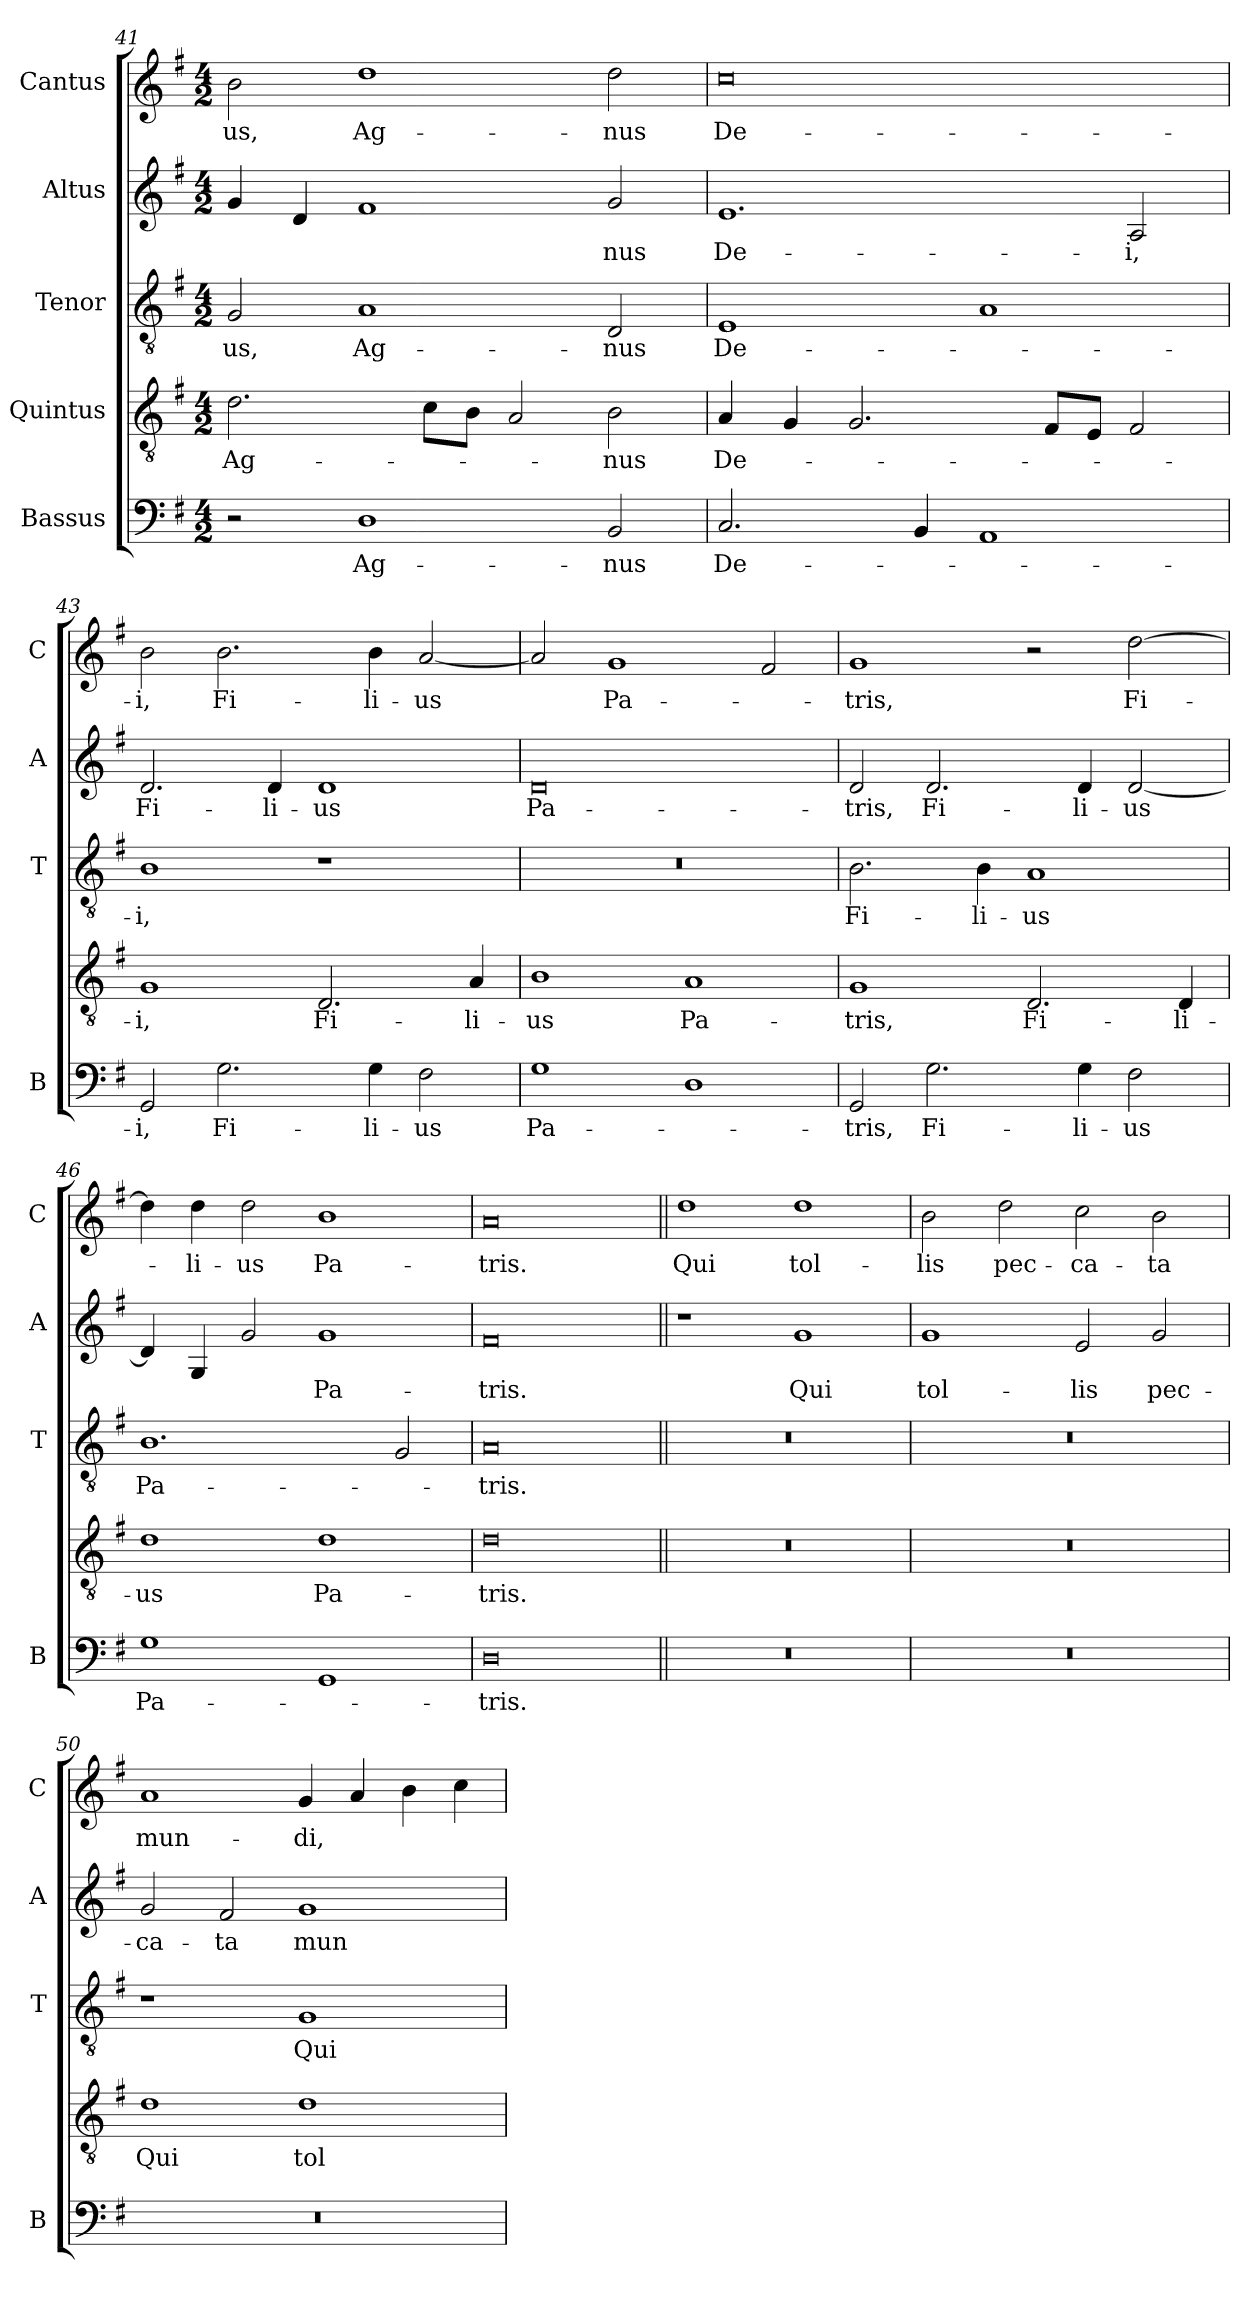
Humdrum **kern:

**kern	**text	**kern	**text	**kern	**text	**kern	**text	**kern	**text
*part5	*part5	*part4	*part4	*part3	*part3	*part2	*part2	*part1	*part1
*staff5	*staff5	*staff4	*staff4	*staff3	*staff3	*staff2	*staff2	*staff1	*staff1
*I"Bassus	*	*I"Quintus	*	*I"Tenor	*	*I"Altus	*	*I"Cantus	*
*I'B	*	*	*	*I'T	*	*I'A	*	*I'C	*
*clefF4	*	*clefGv2	*	*clefGv2	*	*clefG2	*	*clefG2	*
*k[f#]	*	*k[f#]	*	*k[f#]	*	*k[f#]	*	*k[f#]	*
*G:	*	*G:	*	*G:	*	*G:	*	*G:	*
*M4/2	*	*M4/2	*	*M4/2	*	*M4/2	*	*M4/2	*
=41	=41	=41	=41	=41	=41	=41	=41	=41	=41
!	!	!	!LO:LY:b	!	!LO:LY:b	!	!	!	!LO:LY:b
2r	.	2.d\	Ag-	2G/	-us,	4g/	.	2b\	-us,
.	.	.	.	.	.	4d/	.	.	.
!	!LO:LY:b	!	!	!	!LO:LY:b	!	!	!	!LO:LY:b
1D	Ag-	.	.	1A	Ag-	1f#	.	1dd	Ag-
.	.	8c\L	.	.	.	.	.	.	.
.	.	8B\J	.	.	.	.	.	.	.
.	.	2A/	.	.	.	.	.	.	.
!	!LO:LY:b	!	!LO:LY:b	!	!LO:LY:b	!	!LO:LY:b	!	!LO:LY:b
2BB/	-nus	2B\	-nus	2D/	-nus	2g/	-nus	2dd\	-nus
=42	=42	=42	=42	=42	=42	=42	=42	=42	=42
!	!LO:LY:b	!	!LO:LY:b	!	!LO:LY:b	!	!LO:LY:b	!	!LO:LY:b
2.C/	De-	4A/	De-	1E	De-	1.e	De-	0cc	De-
.	.	4G/	.	.	.	.	.	.	.
.	.	2.G/	.	.	.	.	.	.	.
4BB/	.	.	.	.	.	.	.	.	.
1AA	.	.	.	1A	.	.	.	.	.
.	.	8F#/L	.	.	.	.	.	.	.
.	.	8E/J	.	.	.	.	.	.	.
!	!	!	!	!	!	!	!LO:LY:b	!	!
.	.	2F#/	.	.	.	2A/	-i,	.	.
=43	=43	=43	=43	=43	=43	=43	=43	=43	=43
!	!LO:LY:b	!	!LO:LY:b	!	!LO:LY:b	!	!LO:LY:b	!	!LO:LY:b
2GG/	-i,	1G	-i,	1B	-i,	2.d/	Fi-	2b\	-i,
!	!LO:LY:b	!	!	!	!	!	!	!	!LO:LY:b
2.G\	Fi-	.	.	.	.	.	.	2.b\	Fi-
!	!	!	!	!	!	!	!LO:LY:b	!	!
.	.	.	.	.	.	4d/	-li-	.	.
!	!	!	!LO:LY:b	!	!	!	!LO:LY:b	!	!
.	.	2.D/	Fi-	1r	.	1d	-us	.	.
!	!LO:LY:b	!	!	!	!	!	!	!	!LO:LY:b
4G\	-li-	.	.	.	.	.	.	4b\	-li-
!	!LO:LY:b	!	!	!	!	!	!	!	!LO:LY:b
2F#\	-us	.	.	.	.	.	.	[2a/	-us
!	!	!	!LO:LY:b	!	!	!	!	!	!
.	.	4A/	-li-	.	.	.	.	.	.
!!LO:LB:g=z
=44	=44	=44	=44	=44	=44	=44	=44	=44	=44
!	!LO:LY:b	!	!LO:LY:b	!	!	!	!LO:LY:b	!	!
1G	Pa-	1B	-us	0r	.	0d	Pa-	2a/]	.
!	!	!	!	!	!	!	!	!	!LO:LY:b
.	.	.	.	.	.	.	.	1g	Pa-
!	!	!	!LO:LY:b	!	!	!	!	!	!
1D	.	1A	Pa-	.	.	.	.	.	.
.	.	.	.	.	.	.	.	2f#/	.
=45	=45	=45	=45	=45	=45	=45	=45	=45	=45
!	!LO:LY:b	!	!LO:LY:b	!	!LO:LY:b	!	!LO:LY:b	!	!LO:LY:b
2GG/	-tris,	1G	-tris,	2.B\	Fi-	2d/	-tris,	1g	-tris,
!	!LO:LY:b	!	!	!	!	!	!LO:LY:b	!	!
2.G\	Fi-	.	.	.	.	2.d/	Fi-	.	.
!	!	!	!	!	!LO:LY:b	!	!	!	!
.	.	.	.	4B\	-li-	.	.	.	.
!	!	!	!LO:LY:b	!	!LO:LY:b	!	!	!	!
.	.	2.D/	Fi-	1A	-us	.	.	2r	.
!	!LO:LY:b	!	!	!	!	!	!LO:LY:b	!	!
4G\	-li-	.	.	.	.	4d/	-li-	.	.
!	!LO:LY:b	!	!	!	!	!	!LO:LY:b	!	!LO:LY:b
2F#\	-us	.	.	.	.	[2d/	-us	[2dd\	Fi-
!	!	!	!LO:LY:b	!	!	!	!	!	!
.	.	4D/	-li-	.	.	.	.	.	.
=46	=46	=46	=46	=46	=46	=46	=46	=46	=46
!	!LO:LY:b	!	!LO:LY:b	!	!LO:LY:b	!	!	!	!
1G	Pa-	1d	-us	1.B	Pa-	4d/]	.	4dd\]	.
!	!	!	!	!	!	!	!	!	!LO:LY:b
.	.	.	.	.	.	4G/	.	4dd\	-li-
!	!	!	!	!	!	!	!	!	!LO:LY:b
.	.	.	.	.	.	2g/	.	2dd\	-us
!	!	!	!LO:LY:b	!	!	!	!LO:LY:b	!	!LO:LY:b
1GG	.	1d	Pa-	.	.	1g	Pa-	1b	Pa-
.	.	.	.	2G/	.	.	.	.	.
=47	=47	=47	=47	=47	=47	=47	=47	=47	=47
!	!LO:LY:b	!	!LO:LY:b	!	!LO:LY:b	!	!LO:LY:b	!	!LO:LY:b
0D	-tris.	0d	-tris.	0A	-tris.	0f#	-tris.	0a	-tris.
=48||	=48||	=48||	=48||	=48||	=48||	=48||	=48||	=48||	=48||
!	!	!	!	!	!	!	!	!	!LO:LY:b
0r	.	0r	.	0r	.	1r	.	1dd	Qui
!	!	!	!	!	!	!	!LO:LY:b	!	!LO:LY:b
.	.	.	.	.	.	1g	Qui	1dd	tol-
!!LO:LB:g=z
=49	=49	=49	=49	=49	=49	=49	=49	=49	=49
!	!	!	!	!	!	!	!LO:LY:b	!	!LO:LY:b
0r	.	0r	.	0r	.	1g	tol-	2b\	-lis
!	!	!	!	!	!	!	!	!	!LO:LY:b
.	.	.	.	.	.	.	.	2dd\	pec-
!	!	!	!	!	!	!	!LO:LY:b	!	!LO:LY:b
.	.	.	.	.	.	2e/	-lis	2cc\	-ca-
!	!	!	!	!	!	!	!LO:LY:b	!	!LO:LY:b
.	.	.	.	.	.	2g/	pec-	2b\	-ta
=50	=50	=50	=50	=50	=50	=50	=50	=50	=50
!	!	!	!LO:LY:b	!	!	!	!LO:LY:b	!	!LO:LY:b
0r	.	1d	Qui	1r	.	2g/	-ca-	1a	mun-
!	!	!	!	!	!	!	!LO:LY:b	!	!
.	.	.	.	.	.	2f#/	-ta	.	.
!	!	!	!LO:LY:b	!	!LO:LY:b	!	!LO:LY:b	!	!LO:LY:b
.	.	1d	tol-	1G	Qui	1g	mun-	4g/	-di,
.	.	.	.	.	.	.	.	4a/	.
.	.	.	.	.	.	.	.	4b\	.
.	.	.	.	.	.	.	.	4cc\	.
=	=	=	=	=	=	=	=	=	=
*-	*-	*-	*-	*-	*-	*-	*-	*-	*-
